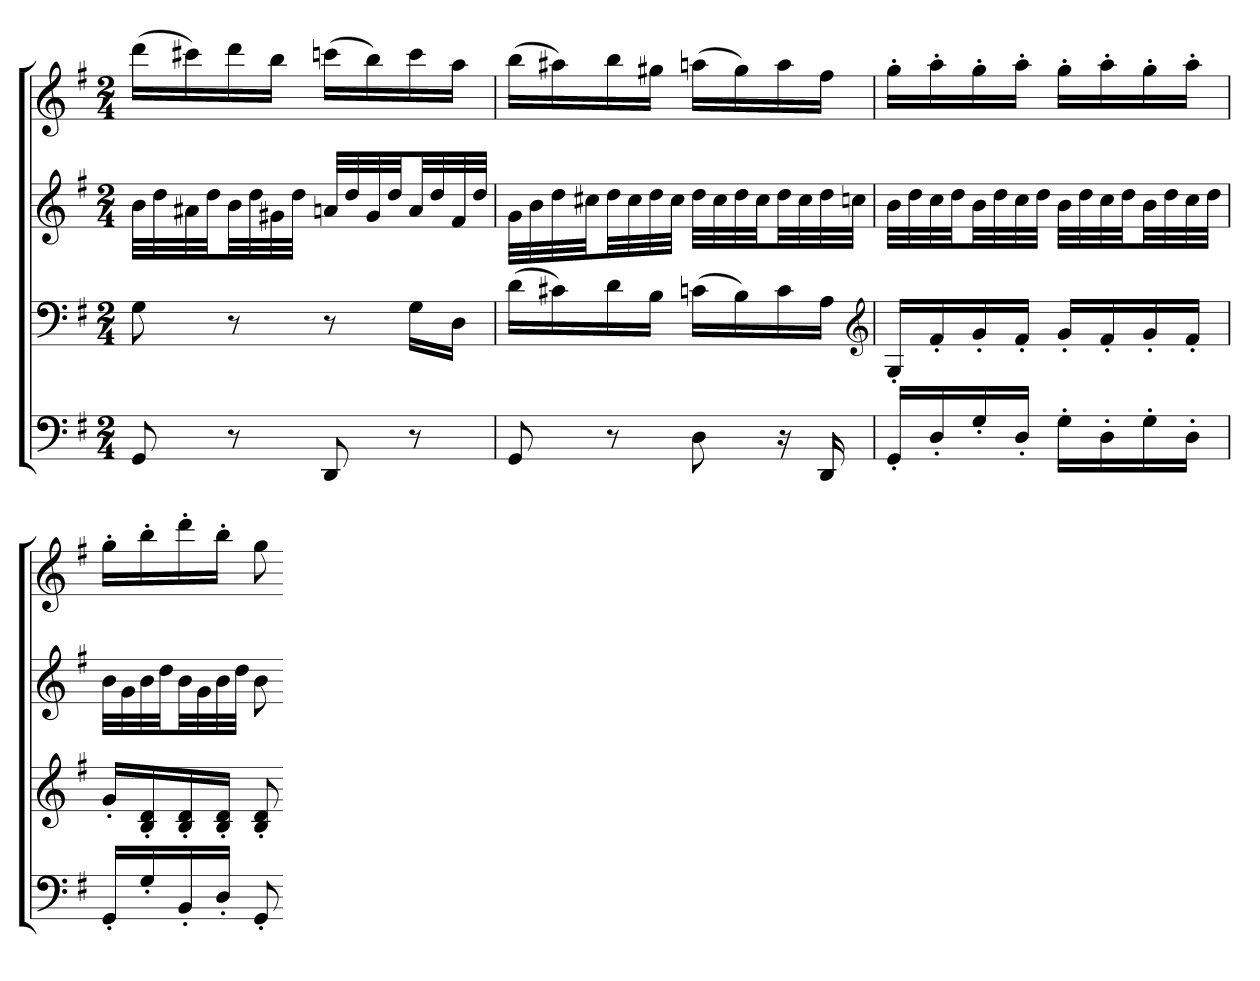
**kern	**kern	**kern	**kern
*part4	*part3	*part2	*part1
*staff4	*staff3	*staff2	*staff1
*clefF4	*clefF4	*clefG2	*clefG2
*k[f#]	*k[f#]	*k[f#]	*k[f#]
*G:	*G:	*G:	*G:
*M2/4	*M2/4	*M2/4	*M2/4
=	=	=	=
8GG	8G	32bLLL	(16dddLL
.	.	32dd	.
.	.	32a#X	16ccc#X)
.	.	32ddJJ	.
8r	8r	32bLL	16ddd
.	.	32dd	.
.	.	32g#X	16bbJJ
.	.	32ddJJJ	.
8DD	8r	32anLLL	(16cccnLL
.	.	32dd	.
.	.	32g#	16bb)
.	.	32ddJJ	.
8r	16GLL	32aLL	16ccc
.	.	32dd	.
.	16DJJ	32f#	16aaJJ
.	.	32ddJJJ	.
=	=	=	=
8GG	(16dLL	32gLLL	(16bbLL
.	.	32b	.
.	16c#X)	32dd	16aa#X)
.	.	32cc#XJJ	.
8r	16d	32ddLL	16bb
.	.	32cc#	.
.	16BJJ	32dd	16gg#XJJ
.	.	32cc#JJJ	.
8D	(16cnLL	32ddLLL	(16aanLL
.	.	32cc#	.
.	16B)	32dd	16gg#)
.	.	32cc#JJ	.
16r	16c	32ddLL	16aa
.	.	32cc#	.
16DD	16AJJ	32dd	16ff#JJ
.	.	32ccnJJJ	.
*	*clefG2	*	*
=	=	=	=
16GG'LL	16G'LL	32bLLL	16gg'LL
.	.	32dd	.
16D'	16f#'	32cc	16aa'
.	.	32ddJJ	.
16G'	16g'	32bLL	16gg'
.	.	32dd	.
16D'JJ	16f#'JJ	32cc	16aa'JJ
.	.	32ddJJJ	.
16G'LL	16g'LL	32bLLL	16gg'LL
.	.	32dd	.
16D'	16f#'	32cc	16aa'
.	.	32ddJJ	.
16G'	16g'	32bLL	16gg'
.	.	32dd	.
16D'JJ	16f#'JJ	32cc	16aa'JJ
.	.	32ddJJJ	.
=	=	=	=
16GG'LL	16g'LL	32bLLL	16gg'LL
.	.	32g	.
16G'	16B' 16d'	32b	16bb'
.	.	32ddJJ	.
16BB'	16B' 16d'	32bLL	16ddd'
.	.	32g	.
16D'JJ	16B' 16d'JJ	32b	16bb'JJ
.	.	32ddJJJ	.
8GG'	8B' 8d'	8b	8gg
=-	=-	=-	=-
*-	*-	*-	*-
